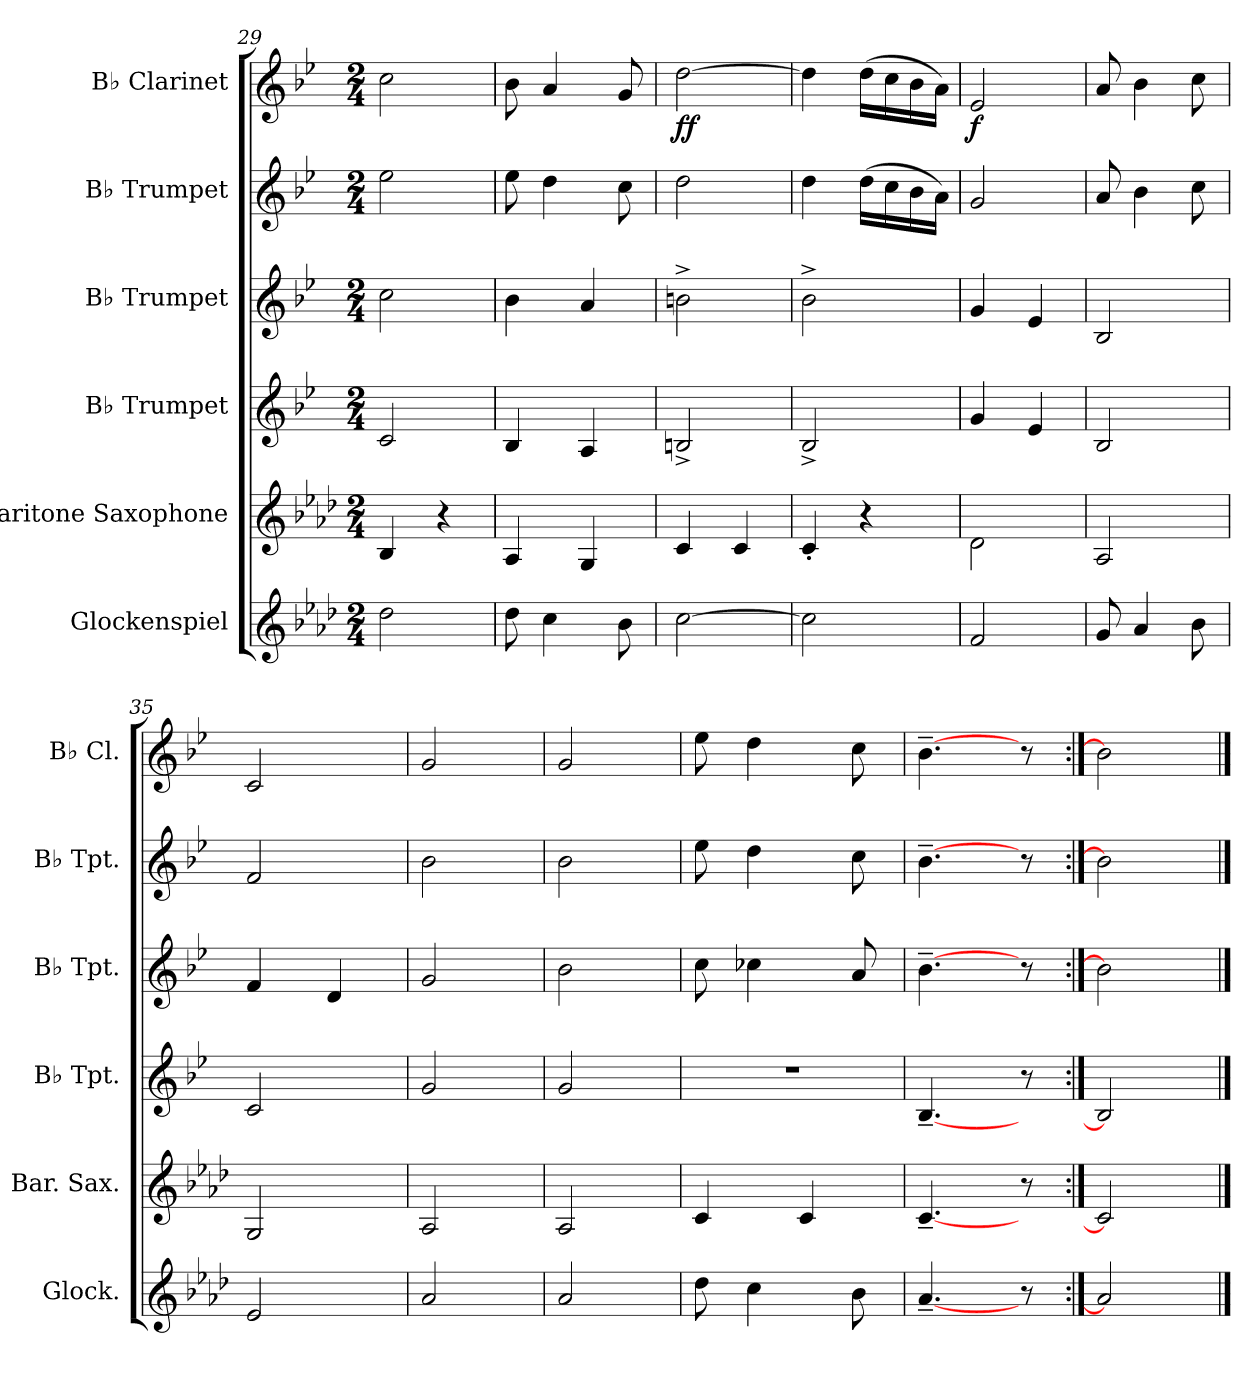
**kern	**kern	**kern	**kern	**kern	**kern	**dynam
*part6	*part5	*part4	*part3	*part2	*part1	*part1
*staff6	*staff5	*staff4	*staff3	*staff2	*staff1	*staff1
*I"Glockenspiel	*I"Baritone Saxophone	*I"B♭ Trumpet	*I"B♭ Trumpet	*I"B♭ Trumpet	*I"B♭ Clarinet	*
*I'Glock.	*I'Bar. Sax.	*I'B♭ Tpt.	*I'B♭ Tpt.	*I'B♭ Tpt.	*I'B♭ Cl.	*
*clefG2	*clefG2	*clefG2	*clefG2	*clefG2	*clefG2	*
*ITrd-14c-24	*ITrd12c21	*ITrd1c2	*ITrd1c2	*ITrd1c2	*ITrd1c2	*
*k[b-e-a-d-]	*k[b-e-a-d-]	*k[b-e-a-d-]	*k[b-e-a-d-]	*k[b-e-a-d-]	*k[b-e-a-d-]	*
*M2/4	*M2/4	*M2/4	*M2/4	*M2/4	*M2/4	*
=29	=29	=29	=29	=29	=29	=29
2dddd-\	4BB-/	2B-/	2b-\	2dd-\	2b-\	.
.	4r	.	.	.	.	.
=30	=30	=30	=30	=30	=30	=30
8dddd-\	4AA-/	4A-/	4a-\	8dd-\	8a-\	.
4cccc\	.	.	.	4cc\	4g/	.
.	4GG/	4G/	4g/	.	.	.
8bbb-\	.	.	.	8b-\	8f/	.
=31	=31	=31	=31	=31	=31	=31
!	!	!	!	!	!	!LO:DY:b
[2cccc\	4C/	2An^/	2an^\	2cc\	[2cc\	ff
.	4C/	.	.	.	.	.
=32	=32	=32	=32	=32	=32	=32
2cccc\]	4C'/	2A-^/	2a-^\	4cc\	4cc\]	.
.	4r	.	.	(>16cc\LL	(>16cc\LL	.
.	.	.	.	16b-\	16b-\	.
.	.	.	.	16a-\	16a-\	.
.	.	.	.	16g\JJ)	16g\JJ)	.
=33	=33	=33	=33	=33	=33	=33
!	!	!	!	!	!	!LO:DY:b
2fff/	2D-\	4f/	4f/	2f/	2d-/	f
.	.	4d-/	4d-/	.	.	.
=34	=34	=34	=34	=34	=34	=34
8ggg/	2AA-/	2A-/	2A-/	8g/	8g/	.
4aaa-/	.	.	.	4a-\	4a-\	.
8bbb-\	.	.	.	8b-\	8b-\	.
=35	=35	=35	=35	=35	=35	=35
2eee-/	2GG/	2B-/	4e-/	2e-/	2B-/	.
.	.	.	4c/	.	.	.
!!LO:LB:g=z
=36	=36	=36	=36	=36	=36	=36
2aaa-/	2AA-/	2f/	2f/	2a-\	2f/	.
=37	=37	=37	=37	=37	=37	=37
2aaa-/	2AA-/	2f/	2a-\	2a-\	2f/	.
=38	=38	=38	=38	=38	=38	=38
8dddd-\	4C/	2r	8b-\	8dd-\	8dd-\	.
4cccc\	.	.	4b--X\	4cc\	4cc\	.
.	4C/	.	.	.	.	.
8bbb-\	.	.	8g/	8b-\	8b-\	.
=39	=39	=39	=39	=39	=39	=39
[4.aaa-~/	[4.C~/	[4.A-~/	[4.a-~\	[4.a-~\	[4.a-~\	.
8r	8r	8r	8r	8r	8r	.
=40:|!	=40:|!	=40:|!	=40:|!	=40:|!	=40:|!	=40:|!
2aaa-/]	2C/]	2A-/]	2a-\]	2a-\]	2a-\]	.
==	==	==	==	==	==	==
*-	*-	*-	*-	*-	*-	*-
